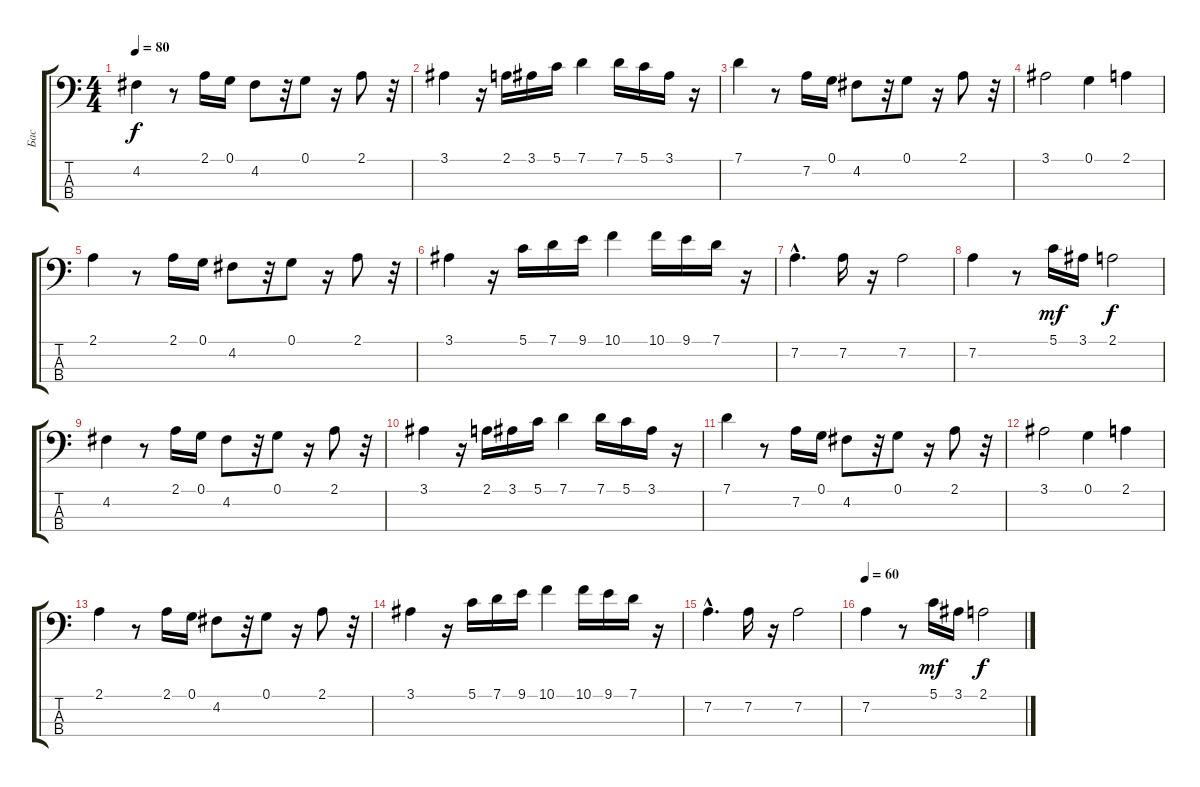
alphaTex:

\track ("Бас" "Бас") {instrument electricbassfinger}
\staff {score tabs}
\tuning (G2 D2 A1 E1) {hide}
\ts (4 4)
\tempo 80
\clef f4
\ks c
4.2.4{dy f} r.8 2.1.16 0.1.16 4.2.8 r.32 0.1.8 r.16 2.1.8 r.32 |
3.1.4 r.16 2.1.16 3.1.16 5.1.16 7.1.4 7.1.16 5.1.16 3.1.16 r.16 |
7.1.4 r.8 7.2.16 0.1.16 4.2.8 r.32 0.1.8 r.16 2.1.8 r.32 |
3.1.2 0.1.4 2.1.4 |
2.1.4 r.8 2.1.16 0.1.16 4.2.8 r.32 0.1.8 r.16 2.1.8 r.32 |
3.1.4 r.16 5.1.16 7.1.16 9.1.16 10.1.4 10.1.16 9.1.16 7.1.16 r.16 |
7.2{hac}.4{d} 7.2.16 r.16 7.2.2 |
7.2.4 r.8 5.1.16{dy mf} 3.1.16 2.1.2{dy f} |
4.2.4 r.8 2.1.16 0.1.16 4.2.8 r.32 0.1.8 r.16 2.1.8 r.32 |
3.1.4 r.16 2.1.16 3.1.16 5.1.16 7.1.4 7.1.16 5.1.16 3.1.16 r.16 |
7.1.4 r.8 7.2.16 0.1.16 4.2.8 r.32 0.1.8 r.16 2.1.8 r.32 |
3.1.2 0.1.4 2.1.4 |
2.1.4 r.8 2.1.16 0.1.16 4.2.8 r.32 0.1.8 r.16 2.1.8 r.32 |
3.1.4 r.16 5.1.16 7.1.16 9.1.16 10.1.4 10.1.16 9.1.16 7.1.16 r.16 |
7.2{hac}.4{d} 7.2.16 r.16 7.2.2 |
\tempo 60
7.2.4 r.8 5.1.16{dy mf} 3.1.16 2.1.2{dy f}
